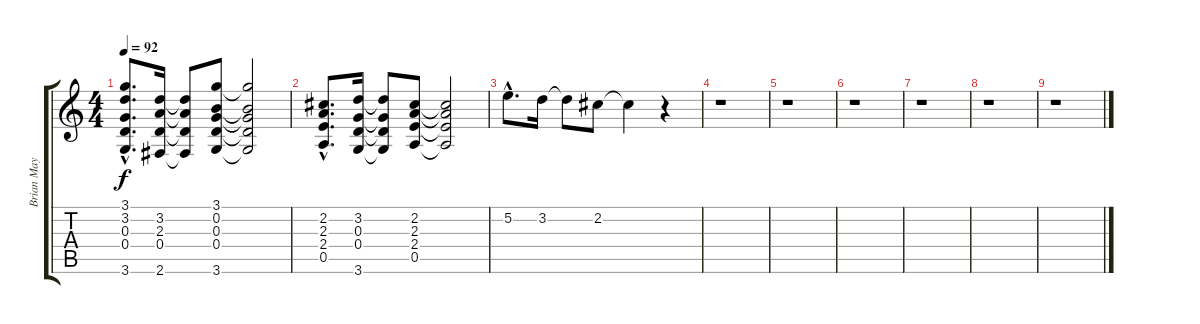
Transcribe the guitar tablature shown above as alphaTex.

\track ("Brian May Gtr 2" "Brian May ") {instrument overdrivenguitar}
\staff {score tabs}
\tuning (E4 B3 G3 D3 A2 E2) {hide}
\ts (4 4)
\tempo 92
\clef g2
\ks c
(3.1{hac} 3.2{hac} 0.3{hac} 0.4{hac} 3.6{hac}).8{d dy f} (3.2 2.3 0.4 2.6).16 (3.2{t} 2.3{t} 0.4{t} 2.6{t}).8 (3.1 0.2 0.3 0.4 3.6).8 (3.1{t} 0.2{t} 0.3{t} 0.4{t} 3.6{t}).2 |
(2.2{hac} 2.3{hac} 2.4{hac} 0.5{hac}).8{d} (3.2 0.3 0.4 3.6).16 (3.2{t} 0.3{t} 0.4{t} 3.6{t}).8 (2.2 2.3 2.4 0.5).8 (2.2{t} 2.3{t} 2.4{t} 0.5{t}).2 |
5.2{hac}.8{d} 3.2.16 3.2{t}.8 2.2.8 2.2{t}.4 r.4 |
r.1 |
r.1 |
r.1 |
r.1 |
r.1 |
r.1
